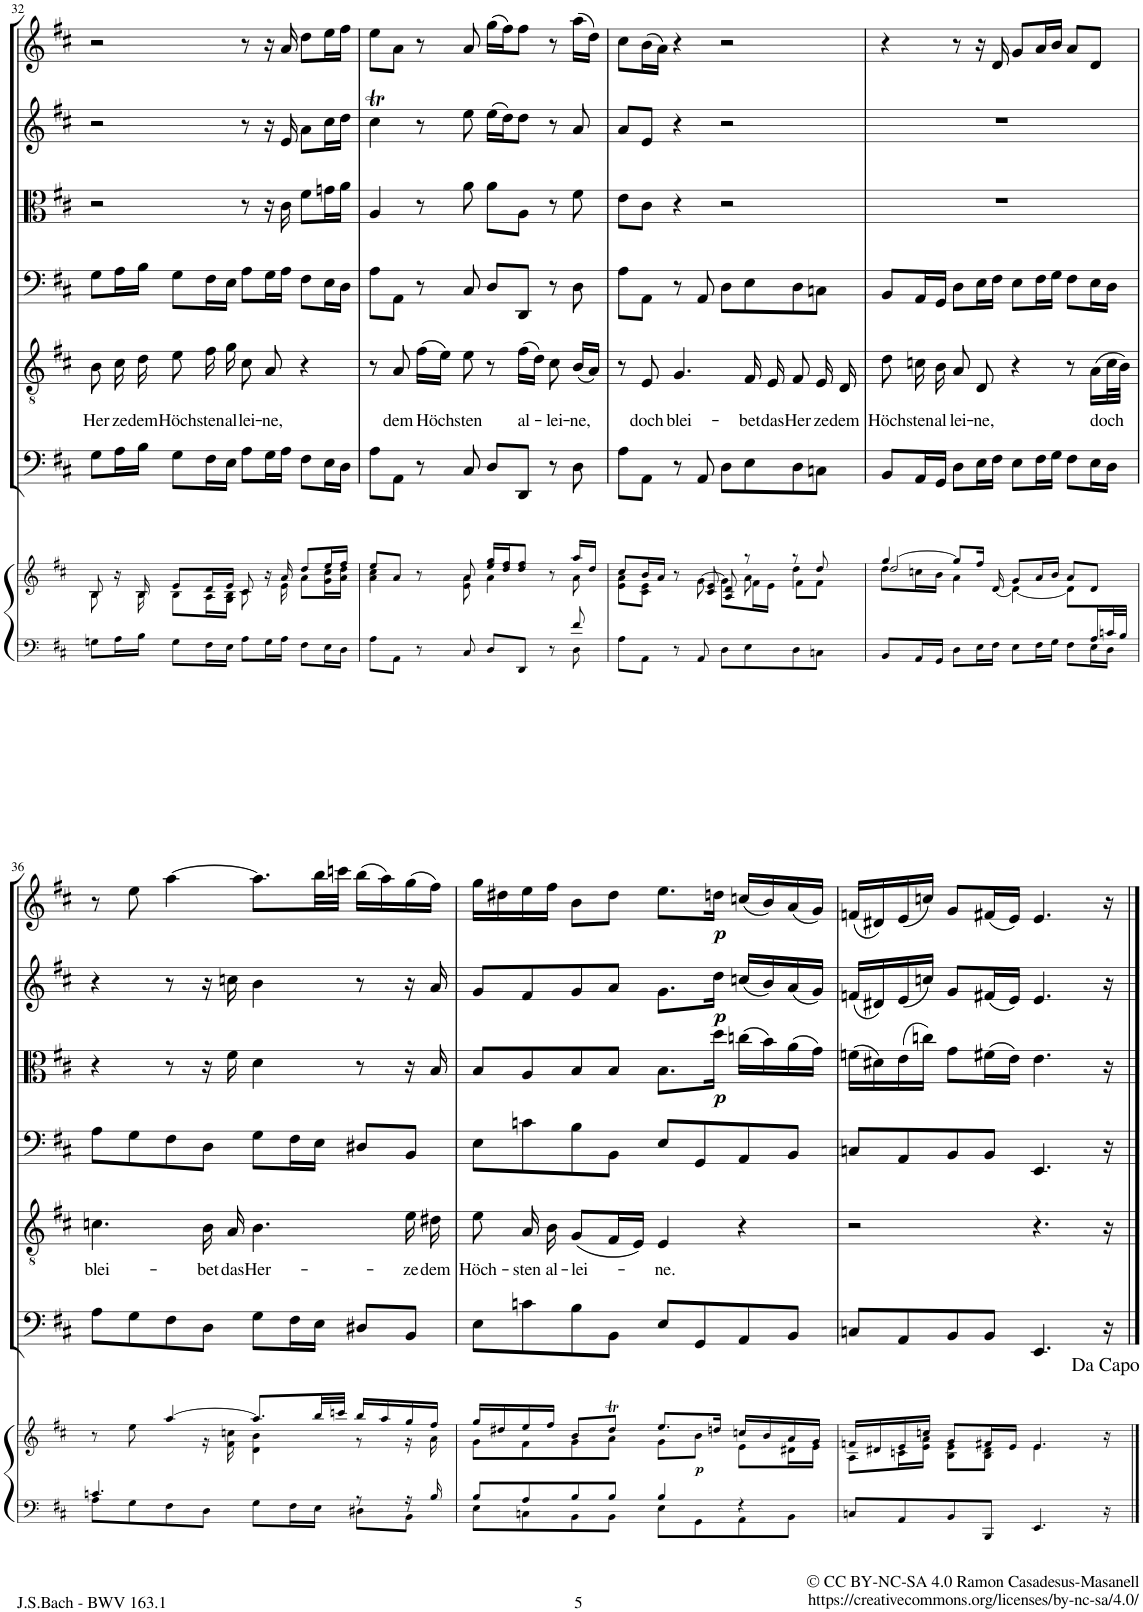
**kern	**kern	**dynam	**kern	**kern	**text	**kern	**kern	**dynam	**kern	**dynam	**kern	**dynam
*part7	*part7	*part7	*part6	*part5	*part5	*part4	*part3	*part3	*part2	*part2	*part1	*part1
*staff8	*staff7	*staff7/8	*staff6	*staff5	*staff5	*staff4	*staff3	*staff3	*staff2	*staff2	*staff1	*staff1
*I"Piano reduction	*	*	*I"Continuo	*I"Tenore	*	*I"Violoncello	*I"Viola	*	*I"Violino	*	*I"Oboe d'amore	*
*I'Pno	*	*	*	*	*	*I'Vc	*I'Vla	*	*I'Vln	*	*I'Ob	*
!!LO:PB:g=z
*clefF4	*clefG2	*	*clefF4	*clefGv2	*	*clefF4	*clefC3	*	*clefG2	*	*clefG2	*
*	*	*	*Trd7c12	*	*	*	*	*	*	*	*	*
*k[f#c#]	*k[f#c#]	*	*k[f#c#]	*k[f#c#]	*	*k[f#c#]	*k[f#c#]	*	*k[f#c#]	*	*k[f#c#]	*
*M4/4	*M4/4	*	*M4/4	*M4/4	*	*M4/4	*M4/4	*	*M4/4	*	*M4/4	*
*met(c)	*met(c)	*	*met(c)	*met(c)	*	*met(c)	*met(c)	*	*met(c)	*	*met(c)	*
=32	=32	=32	=32	=32	=32	=32	=32	=32	=32	=32	=32	=32
*	*^	*	*	*	*	*	*	*	*	*	*	*
!	!	!	!	!	!	!LO:LY:b	!	!	!	!	!	!	!
8Gn\L	8B/	8B\	.	8G\L	8B\	Her-	8G\L	2r	.	2r	.	2r	.
!	!	!	!	!	!	!LO:LY:b	!	!	!	!	!	!	!
16A\L	16r	16ryy	.	16A\L	16c#\	-ze	16A\L	.	.	.	.	.	.
!	!	!	!	!	!	!LO:LY:b	!	!	!	!	!	!	!
16B\JJ	16B/	16B\	.	16B\JJ	16d\	dem	16B\JJ	.	.	.	.	.	.
!	!	!	!	!	!	!LO:LY:b	!	!	!	!	!	!	!
8G\L	8e/L	8B\L	.	8G\L	8e\	Höch-	8G\L	.	.	.	.	.	.
!	!	!	!	!	!	!LO:LY:b	!	!	!	!	!	!	!
16F#\L	16d/L	16A\L	.	16F#\L	16f#\	-sten	16F#\L	.	.	.	.	.	.
!	!	!	!	!	!	!LO:LY:b	!	!	!	!	!	!	!
16E\JJ	16e/JJ	16G\ 16B\JJ	.	16E\JJ	16g\	al-	16E\JJ	.	.	.	.	.	.
!	!	!	!	!	!	!LO:LY:b	!	!	!	!	!	!	!
8A\L	8c#/	8c#\	.	8A\L	8c#\	-lei-	8A\L	8r	.	8r	.	8r	.
!	!	!	!	!	!	!LO:LY:b	!	!	!	!	!	!	!
16G\L	16r	16ryy	.	16G\L	8A/	-ne,	16G\L	16r	.	16r	.	16r	.
16A\JJ	16a/	16e\	.	16A\JJ	.	.	16A\JJ	16c#\	.	16e/	.	16a/	.
8F#\L	8dd/L	8a\L	.	8F#\L	4r	.	8F#\L	8f#\L	.	8a\L	.	8dd\L	.
16E\L	16ee/L	16g\ 16cc#\L	.	16E\L	.	.	16E\L	16gn\L	.	16cc#\L	.	16ee\L	.
16D\JJ	16ff#/JJ	16a\ 16dd\JJ	.	16D\JJ	.	.	16D\JJ	16a\JJ	.	16dd\JJ	.	16ff#\JJ	.
=33	=33	=33	=33	=33	=33	=33	=33	=33	=33	=33	=33	=33	=33
*^	*	*	*	*	*	*	*	*	*	*	*	*	*
8A\L	4ryy	8ee/L	4a\ 4cc#\	.	8A\L	8r	.	8A\L	4A/	.	4cc#t\	.	8ee\L	.
!	!	!	!	!	!	!	!LO:LY:b	!	!	!	!	!	!	!
8AA\J	.	8a/J	.	.	8AA\J	8A/	dem	8AA\J	.	.	.	.	8a\J	.
!	!	!	!	!	!	!	!LO:LY:b	!	!	!	!	!	!	!
8r	8ryy	8r	8ryy	.	8r	(16f#\LL	Höch-	8r	8r	.	8r	.	8r	.
.	.	.	.	.	.	16e\JJ)	.	.	.	.	.	.	.	.
!	!	!	!	!	!	!	!LO:LY:b	!	!	!	!	!	!	!
8C#/	8ryy	8a/	8e\ 8a\	.	8C#/	8e\	-sten	8C#/	8a\	.	8ee\	.	8a/	.
8D/L	4ryy	16ee/ 16gg/LL	4a\	.	8D/L	8r	.	8D/L	8a\L	.	(16ee\LL	.	(16gg\LL	.
.	.	16dd/ 16ff#/J	.	.	.	.	.	.	.	.	16dd\J)	.	16ff#\J)	.
!	!	!	!	!	!	!	!LO:LY:b	!	!	!	!	!	!	!
8DD/J	.	8dd/ 8ff#/J	.	.	8DD/J	(16f#\LL	al-	8DD/J	8A\J	.	8dd\J	.	8ff#\J	.
.	.	.	.	.	.	16d\JJ)	.	.	.	.	.	.	.	.
!	!	!	!	!	!	!	!LO:LY:b	!	!	!	!	!	!	!
8r	8ryy	8r	8ryy	.	8r	8c#\	-lei-	8r	8r	.	8r	.	8r	.
!	!	!	!	!	!	!	!LO:LY:b	!	!	!	!	!	!	!
8f#/	8D\	16aa/LL	8a\	.	8D\	(16B/LL	-ne,	8D\	8f#\	.	8a/	.	(16aa\LL	.
.	.	16dd/JJ	.	.	.	16A/JJ)	.	.	.	.	.	.	16dd\JJ)	.
*v	*v	*	*	*	*	*	*	*	*	*	*	*	*	*
=34	=34	=34	=34	=34	=34	=34	=34	=34	=34	=34	=34	=34	=34
*	*	*^	*	*	*	*	*	*	*	*	*	*	*
8A\L	8cc#/L	8e\ 8a\L	2ryy	.	8A\L	8r	.	8A\L	8e\L	.	8a/L	.	8cc#\L	.
!	!	!	!	!	!	!	!LO:LY:b	!	!	!	!	!	!	!
8AA\J	16b/L	8c#\ 8e\J	.	.	8AA\J	8E/	doch	8AA\J	8c#\J	.	8e/J	.	(16b\L	.
.	16a/JJ	.	.	.	.	.	.	.	.	.	.	.	16a\JJ)	.
!	!	!	!	!	!	!	!LO:LY:b	!	!	!	!	!	!	!
8r	8r	8ryy	.	.	8r	4.G/	blei-	8r	4r	.	4r	.	4r	.
8AA/	8c#/ 8e/	[>8g\	.	.	8AA/	.	.	8AA/	.	.	.	.	.	.
8D\L	8A/ 8d/	8g\L]	8ryy	.	8D\L	.	.	8D\L	2r	.	2r	.	2r	.
!	!	!	!	!	!	!	!LO:LY:b	!	!	!	!	!	!	!
8E\	8r	16f#\L	8a\	.	8E\	16F#/	-bet	8E\	.	.	.	.	.	.
!	!	!	!	!	!	!	!LO:LY:b	!	!	!	!	!	!	!
.	.	16e\JJ	.	.	.	16E/	das	.	.	.	.	.	.	.
!	!	!	!	!	!	!	!LO:LY:b	!	!	!	!	!	!	!
8D\	8r	8f#\L	4dd\	.	8D\	8F#/	Her-	8D\	.	.	.	.	.	.
!	!	!	!	!	!	!	!LO:LY:b	!	!	!	!	!	!	!
8Cn\J	8dd/	8f#\J	.	.	8Cn\J	16E/	-ze	8Cn\J	.	.	.	.	.	.
!	!	!	!	!	!	!	!LO:LY:b	!	!	!	!	!	!	!
.	.	.	.	.	.	16D/	dem	.	.	.	.	.	.	.
=35	=35	=35	=35	=35	=35	=35	=35	=35	=35	=35	=35	=35	=35	=35
*^	*	*	*	*	*	*	*	*	*	*	*	*	*	*
!	!	!	!	!	!	!	!	!LO:LY:b	!	!	!	!	!	!	!
2..ryy	8BB/L	[4gg/	8dd\L	2dd/	.	8BB/L	8d\	Höch-	8BB/L	1r	.	1r	.	4r	.
!	!	!	!	!	!	!	!	!LO:LY:b	!	!	!	!	!	!	!
.	16AA/L	.	16ccn\L	.	.	16AA/L	16cn\	-sten	16AA/L	.	.	.	.	.	.
!	!	!	!	!	!	!	!	!LO:LY:b	!	!	!	!	!	!	!
.	16GG/JJ	.	16b\JJ	.	.	16GG/JJ	16B\	al-	16GG/JJ	.	.	.	.	.	.
!	!	!	!	!	!	!	!	!LO:LY:b	!	!	!	!	!	!	!
.	8D\L	8gg/L]	4a\	.	.	8D\L	8A/	-lei-	8D\L	.	.	.	.	8r	.
!	!	!	!	!	!	!	!	!LO:LY:b	!	!	!	!	!	!	!
.	16E\L	16ff#/Jk	.	.	.	16E\L	8D/	-ne,	16E\L	.	.	.	.	16r	.
.	16F#\JJ	[<16d/	.	.	.	16F#\JJ	.	.	16F#\JJ	.	.	.	.	16d/	.
.	8E\L	8g/L	4d\_	2ryy	.	8E\L	4r	.	8E\L	.	.	.	.	8g/L	.
.	16F#\L	16a/L	.	.	.	16F#\L	.	.	16F#\L	.	.	.	.	16a/L	.
.	16G\JJ	16b/JJ	.	.	.	16G\JJ	.	.	16G\JJ	.	.	.	.	16b/JJ	.
.	8F#\L	8a/L	8d\L]	.	.	8F#\L	8r	.	8F#\L	.	.	.	.	8a/L	.
!	!	!	!	!	!	!	!	!LO:LY:b	!	!	!	!	!	!	!
16A/L	16E\L	8d/J	8ryy	.	.	16E\L	(16A\LL	doch	16E\L	.	.	.	.	8d/J	.
32cn/L	16D\JJ	.	.	.	.	16D\JJ	32c\L	.	16D\JJ	.	.	.	.	.	.
32B/JJJ	.	.	.	.	.	.	32B\JJJ)	.	.	.	.	.	.	.	.
*	*	*	*v	*v	*	*	*	*	*	*	*	*	*	*	*
!!LO:LB:g=z
=36	=36	=36	=36	=36	=36	=36	=36	=36	=36	=36	=36	=36	=36	=36
!	!	!	!	!	!	!	!LO:LY:b	!	!	!	!	!	!	!
4.cn/	8A\L	8r	4.ryy	.	8A\L	4.cn\	blei-	8A\L	4r	.	4r	.	8r	.
.	8G\	8ee\	.	.	8G\	.	.	8G\	.	.	.	.	8ee\	.
.	8F#\	[4aa/	.	.	8F#\	.	.	8F#\	8r	.	8r	.	[4aa\	.
!	!	!	!	!	!	!	!LO:LY:b	!	!	!	!	!	!	!
8ryy	8D\J	.	16r	.	8D\J	16B\	-bet	8D\J	16r	.	16r	.	.	.
!	!	!	!	!	!	!	!LO:LY:b	!	!	!	!	!	!	!
.	.	.	16f#\ 16ccn\	.	.	16A/	das	.	16f#\	.	16ccn\	.	.	.
!	!	!	!	!	!	!	!LO:LY:b	!	!	!	!	!	!	!
4ryy	8G\L	8.aa/L]	4d\ 4b\	.	8G\L	4.B\	Her-	8G\L	4d\	.	4b\	.	8.aa\L]	.
.	16F#\L	.	.	.	16F#\L	.	.	16F#\L	.	.	.	.	.	.
.	16E\JJ	32bb/LL	.	.	16E\JJ	.	.	16E\JJ	.	.	.	.	32bb\LL	.
.	.	32cccn/JJJ	.	.	.	.	.	.	.	.	.	.	32cccn\JJJ	.
8r	8D#X\L	16bb/LL	8r	.	8D#X/L	.	.	8D#X/L	8r	.	8r	.	(16bb\LL	.
.	.	16aa/	.	.	.	.	.	.	.	.	.	.	16aa\)	.
!	!	!	!	!	!	!	!LO:LY:b	!	!	!	!	!	!	!
16r	8BB\J	16gg/	16r	.	8BB/J	16e\	-ze	8BB/J	16r	.	16r	.	(16gg\	.
!	!	!	!	!	!	!	!LO:LY:b	!	!	!	!	!	!	!
16B/	.	16ff#/JJ	16a\	.	.	16d#X\	dem	.	16B/	.	16a/	.	16ff#\JJ)	.
=37	=37	=37	=37	=37	=37	=37	=37	=37	=37	=37	=37	=37	=37	=37
!	!	!	!	!	!	!	!LO:LY:b	!	!	!	!	!	!	!
8B/L	8E\L	16gg/LL	8g\L	.	8E\L	8e\	Höch-	8E\L	8B/L	.	8g/L	.	16gg\LL	.
.	.	16dd#X/	.	.	.	.	.	.	.	.	.	.	16dd#X\	.
!	!	!	!	!	!	!	!LO:LY:b	!	!	!	!	!	!	!
8A/	8Cn\	16ee/	8f#\	.	8cn\	16A/	-sten	8cn\	8A/	.	8f#/	.	16ee\	.
!	!	!	!	!	!	!	!LO:LY:b	!	!	!	!	!	!	!
.	.	16ff#/JJ	.	.	.	16B\	al-	.	.	.	.	.	16ff#\JJ	.
!	!	!	!	!	!	!	!LO:LY:b	!	!	!	!	!	!	!
8B/	8BB\	8b/L	8g\	.	8B\	(8G/L	-lei-	8B\	8B/	.	8g/	.	8b\L	.
8B/J	8BB\J	8dd#t/J	8a\J	.	8BB\J	16F#/L	.	8BB\J	8B/J	.	8a/J	.	8dd#\J	.
.	.	.	.	.	.	16E/JJ)	.	.	.	.	.	.	.	.
!	!	!	!	!	!	!	!LO:LY:b	!	!	!	!	!	!	!
4B/	8E\L	8.ee/L	8g\L	.	8E/L	4E/	-ne.	8E/L	8.B\L	.	8.g\L	.	8.ee\L	.
!	!	!	!	!LO:DY:b	!	!	!	!	!	!	!	!	!	!
.	8GG\	.	8b\J	p	8GG/	.	.	8GG/	.	.	.	.	.	.
!	!	!	!	!	!	!	!	!	!	!LO:DY:b	!	!LO:DY:b	!	!LO:DY:b
.	.	16ddn/Jk	.	.	.	.	.	.	16dd\Jk	p	16dd\Jk	p	16ddn\Jk	p
4r	8AA\	16ccn/LL	8e\L	.	8AA/	4r	.	8AA/	(16ccn\LL	.	(16ccn/LL	.	(16ccn/LL	.
.	.	16b/	.	.	.	.	.	.	16b\)	.	16b/)	.	16b/)	.
.	8BB\J	16a/	16d#X\L	.	8BB/J	.	.	8BB/J	(16a\	.	(16a/	.	(16a/	.
.	.	16g/JJ	16e\JJ	.	.	.	.	.	16g\JJ)	.	16g/JJ)	.	16g/JJ)	.
*v	*v	*	*	*	*	*	*	*	*	*	*	*	*	*
=38	=38	=38	=38	=38	=38	=38	=38	=38	=38	=38	=38	=38	=38
8Cn/L	16fn/LL	8A\L	.	8Cn/L	2r	.	8Cn/L	(16fn\LL	.	(16fn/LL	.	(16fn/LL	.
.	16d#X/	.	.	.	.	.	.	16d#X\)	.	16d#X/)	.	16d#X/)	.
8AA/	16e/	16cn\L	.	8AA/	.	.	8AA/	(16e\	.	(16e/	.	(16e/	.
.	16ccn/JJ	16e\ 16a\JJ	.	.	.	.	.	16ccn\JJ)	.	16ccn/JJ)	.	16ccn/JJ)	.
8BB/	8g/L	8B\ 8e\L	.	8BB/	.	.	8BB/	8g\L	.	8g/L	.	8g/L	.
8BBB/J	16f#X/L	8B\ 8d#\J	.	8BB/J	.	.	8BB/J	(16f#X\L	.	(16f#X/L	.	(16f#X/L	.
.	16e/JJ	.	.	.	.	.	.	16e\JJ)	.	16e/JJ)	.	16e/JJ)	.
4.EE/	4.e/	4.e\	.	4.EE/	4.r	.	4.EE/	4.e\	.	4.e/	.	4.e/	.
16r	16r	16ryy	.	16r	16r	.	16r	16r	.	16r	.	16r	.
*	*v	*v	*	*	*	*	*	*	*	*	*	*	*
==	==	==	==	==	==	==	==	==	==	==	==	==
*-	*-	*-	*-	*-	*-	*-	*-	*-	*-	*-	*-	*-
